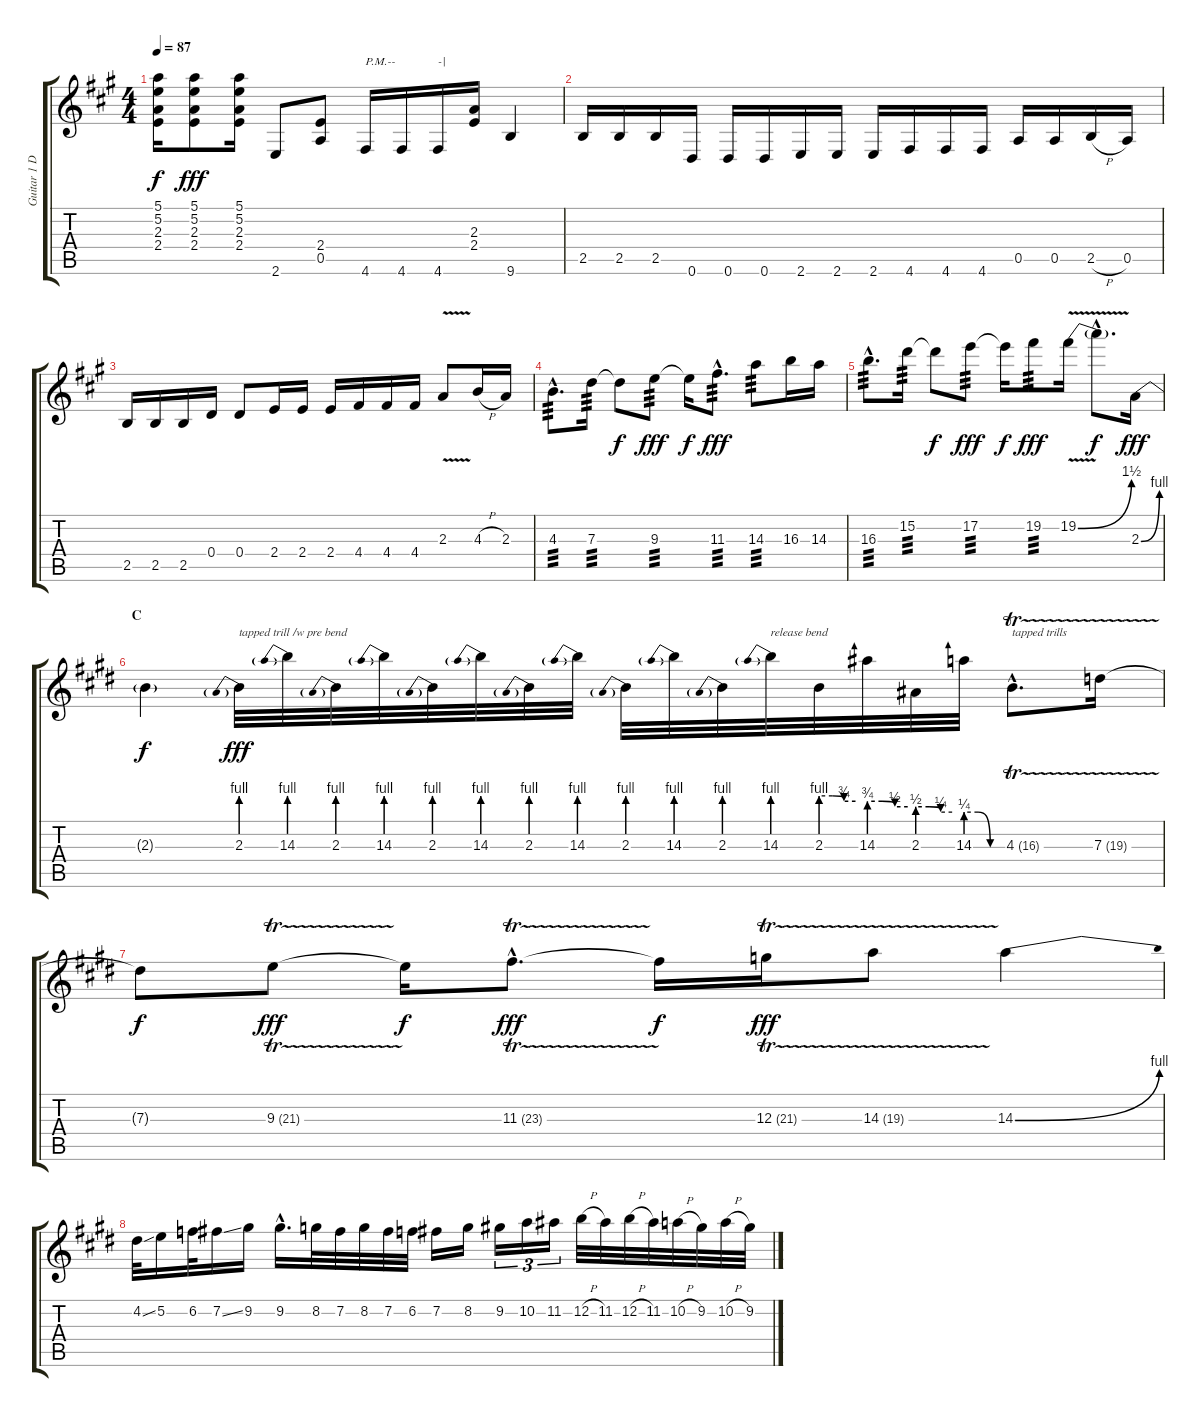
\track ("Guitar 1 Doubletrack" "Guitar 1 D") {instrument distortionguitar}
\staff {score tabs}
\tuning (E4 B3 G3 D3 A2 D2) {hide}
\ts (4 4)
\tempo 87
\clef g2
\ks a
(5.1{t} 5.2{t} 2.3{t} 2.4{t}).16{dy f} (5.1 5.2 2.3 2.4).8{dy fff} (5.1 5.2 2.3 2.4).16 2.6.8 (2.4 0.5).8 4.6.16{txt "P.M.--" instrument electricguitarmuted} 4.6.16 4.6.16{txt "-|"} (2.3 2.4).16{instrument distortionguitar} 9.6.4 |
2.5.16 2.5.16 2.5.16 0.6.16 0.6.16 0.6.16 2.6.16 2.6.16 2.6.16 4.6.16 4.6.16 4.6.16 0.5.16 0.5.16 2.5{h}.16 0.5.16 |
2.5.16 2.5.16 2.5.16 0.4.16 0.4.8 2.4.16 2.4.16 2.4.16 4.4.16 4.4.16 4.4.16 2.3{v}.8 4.3{h}.16 2.3.16 |
4.3{hac}.8{d tp 3} 7.3.16{tp 3} 7.3{t}.8{dy f} 9.3.8{tp 3 dy fff} 9.3{t}.16{dy f} 11.3{hac}.8{d tp 3 dy fff} 14.3.8{tp 3} 16.3.16 14.3.16 |
16.3{hac}.8{d tp 3} 15.2.16{tp 3} 15.2{t}.8{dy f} 17.2.8{tp 3 dy fff} 17.2{t}.16{dy f} 19.2.8{tp 3 dy fff} 19.2{be (bend 0 0 60 6) v}.16 19.2{hac t}.8{d dy f} 2.3{be (bend 0 0 60 4)}.16{dy fff volume 16} |
\section ("" "C")
\ks e
2.3{t}.4{dy f} 2.3{be (prebend 0 4 60 4)}.32{txt "tapped trill /w pre bend" dy fff} 14.3{be (prebend 0 4 60 4)}.32 2.3{be (prebend 0 4 60 4)}.32 14.3{be (prebend 0 4 60 4)}.32 2.3{be (prebend 0 4 60 4)}.32 14.3{be (prebend 0 4 60 4)}.32 2.3{be (prebend 0 4 60 4)}.32 14.3{be (prebend 0 4 60 4)}.32 2.3{be (prebend 0 4 60 4)}.32 14.3{be (prebend 0 4 60 4)}.32 2.3{be (prebend 0 4 60 4)}.32 14.3{be (prebend 0 4 60 4)}.32{txt "release bend"} 2.3{be (custom 0 4 20 4 40 3 60 3)}.32 14.3{be (custom 0 3 20 3 40 2 60 2)}.32 2.3{be (custom 0 2 20 2 40 1 60 1)}.32 14.3{be (custom 0 1 20 1 40 0 60 0)}.32 4.3{tr (16 32) hac}.8{d txt "tapped trills"} 7.3{tr (19 32)}.16 |
7.3{t}.8{dy f} 9.3{tr (21 32)}.8{dy fff} 9.3{t}.16{dy f} 11.3{tr (23 32) hac}.8{d dy fff} 11.3{t}.16{dy f} 12.3{tr (21 32)}.16{dy fff} 14.3{tr (19 32)}.8 14.3{be (bend 0 0 60 4)}.4 |
4.2{ss}.32 5.2.16 6.2.32 7.2{ss}.16 9.2.16 9.2{hac}.16{d} 8.2.32 7.2.32 8.2.32 7.2.32 6.2.32 7.2.16 8.2.16 9.2.16{tu (3 2)} 10.2.16{tu (3 2)} 11.2.16{tu (3 2)} 12.2{h}.32 11.2.32 12.2{h}.32 11.2.32 10.2{h}.32 9.2.32 10.2{h}.32 9.2.32
